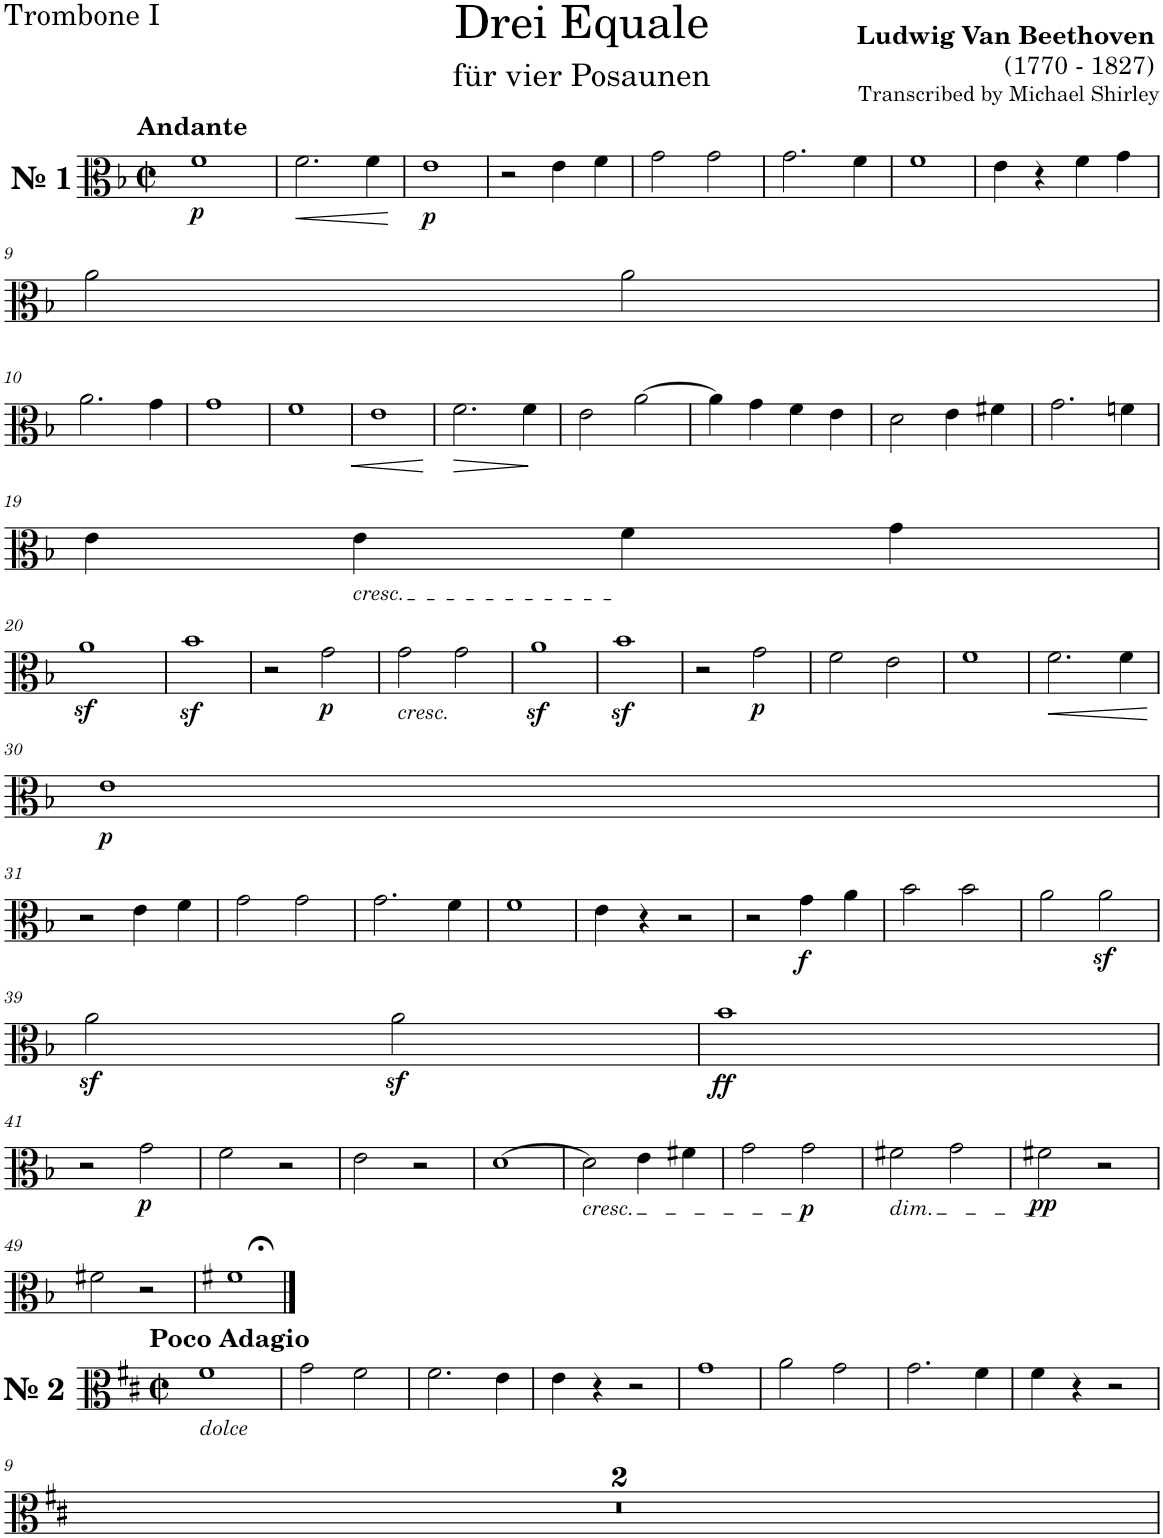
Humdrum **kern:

**kern	**dynam
*part1	*part1
*staff1	*staff1
*I"Trombone I	*
*I'Trb	*
*clefC3	*
*k[b-]	*
*M2/2	*
*met(c|)	*
=1	=1
!LO:TX:a:B:t=№ 1	!
!LO:TX:a:B:t=Andante	!
!LO:TX:a:B:t=№ 1	!
!	!LO:DY:b
1f	p
=2	=2
!	!LO:HP:b
2.f\	<
4f\	.
.	[
=3	=3
!	!LO:DY:b
1e	p
=4	=4
2r	.
4e\	.
4f\	.
=5	=5
2g\	.
2g\	.
=6	=6
2.g\	.
4f\	.
=7	=7
1f	.
=8	=8
4e\	.
4r	.
4f\	.
4g\	.
!!LO:LB:g=z
=9	=9
2a\	.
2a\	.
!!LO:LB:g=z
=10	=10
2.a\	.
4g\	.
=11	=11
1g	.
=12	=12
1f	.
=13	=13
!	!LO:HP:b
1e	<
.	[
=14	=14
!	!LO:HP:b
2.f\	>
4f\	]
=15	=15
2e\	.
[2a\	.
=16	=16
4a\]	.
4g\	.
4f\	.
4e\	.
=17	=17
2d\	.
4e\	.
4f#X\	.
=18	=18
2.g\	.
4fn\	.
!!LO:LB:g=z
=19	=19
4e\	.
!LO:TX:b:i:t=cresc.	!
4e\	.
4f\	.
4g\	.
!!LO:LB:g=z
=20	=20
1az<	.
=21	=21
1b-z<	.
=22	=22
2r	.
!	!LO:DY:b
2g\	p
=23	=23
!LO:TX:b:i:t=cresc.	!
2g\	.
2g\	.
=24	=24
1az<	.
=25	=25
1b-z<	.
=26	=26
2r	.
!	!LO:DY:b
2g\	p
=27	=27
2f\	.
2e\	.
=28	=28
1f	.
=29	=29
!	!LO:HP:b
2.f\	<
4f\	.
.	[
!!LO:LB:g=z
=30	=30
!	!LO:DY:b
1e	p
!!LO:LB:g=z
=31	=31
2r	.
4e\	.
4f\	.
=32	=32
2g\	.
2g\	.
=33	=33
2.g\	.
4f\	.
=34	=34
1f	.
=35	=35
4e\	.
4r	.
2r	.
=36	=36
2r	.
!	!LO:DY:b
4g\	f
4a\	.
=37	=37
2b-\	.
2b-\	.
=38	=38
2a\	.
2az<\	.
!!LO:LB:g=z
=39	=39
2az<\	.
2az<\	.
=40	=40
!	!LO:DY:b
1b-	ff
!!LO:LB:g=z
=41	=41
2r	.
!	!LO:DY:b
2g\	p
=42	=42
2f\	.
2r	.
=43	=43
2e\	.
2r	.
=44	=44
[1d	.
=45	=45
!LO:TX:b:i:t=cresc.	!
2d\]	.
4e\	.
4f#X\	.
=46	=46
2g\	.
!	!LO:DY:b
2g\	p
=47	=47
!LO:TX:b:i:t=dim.	!
2f#X\	.
2g\	.
=48	=48
!	!LO:DY:b
2f#X\	pp
2r	.
!!LO:LB:g=z
=49	=49
2f#X\	.
2r	.
=50	=50
1f#X;<	.
!!LO:LB:g=z
==1	==1
*k[f#c#]	*
*M2/2	*
*met(c|)	*
!LO:TX:a:B:t=№ 2	!
!LO:TX:a:B:t=Poco Adagio	!
!LO:TX:b:i:t=dolce	!
!LO:TX:a:B:t=№ 2	!
1f#	.
=2	=2
2g\	.
2f#\	.
=3	=3
2.f#\	.
4e\	.
=4	=4
4e\	.
4r	.
2r	.
=5	=5
1g	.
=6	=6
2a\	.
2g\	.
=7	=7
2.g\	.
4f#\	.
=8	=8
4f#\	.
4r	.
2r	.
!!LO:LB:g=z
=9	=9
1r	.
=	=
*-	*-
